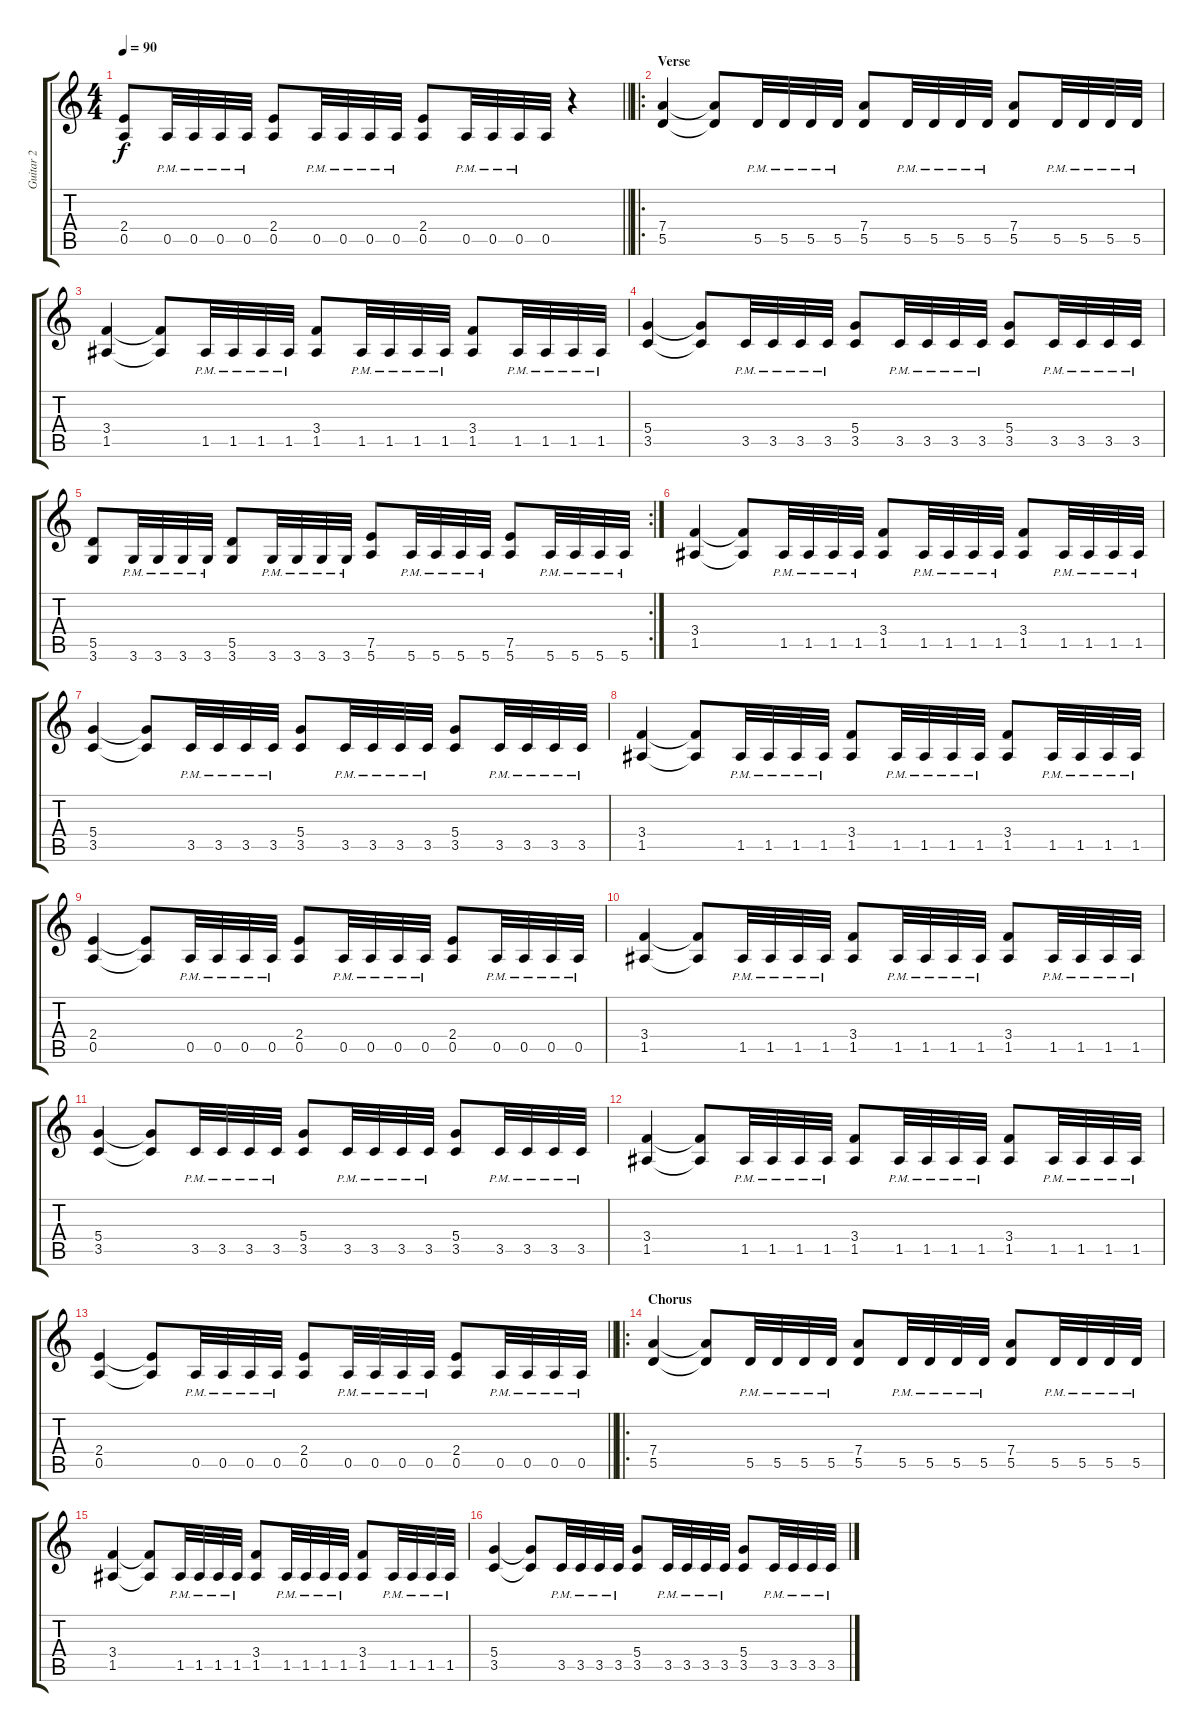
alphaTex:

\track ("Guitar 2" "Guitar 2") {instrument overdrivenguitar}
\staff {score tabs}
\tuning (E4 B3 G3 D3 A2 E2) {hide}
\ts (4 4)
\tempo 90
\clef g2
\barLineRight lightlight
\ks c
(2.4 0.5).8{dy f} 0.5{pm}.32 0.5{pm}.32 0.5{pm}.32 0.5{pm}.32 (2.4 0.5).8 0.5{pm}.32 0.5{pm}.32 0.5{pm}.32 0.5{pm}.32 (2.4 0.5).8 0.5{pm}.32 0.5{pm}.32 0.5{pm}.32 0.5.32 r.4 |
\ro
\section ("" "Verse")
(7.4 5.5).4 (7.4{t} 5.5{t}).8 5.5{pm}.32 5.5{pm}.32 5.5{pm}.32 5.5{pm}.32 (7.4 5.5).8 5.5{pm}.32 5.5{pm}.32 5.5{pm}.32 5.5{pm}.32 (7.4 5.5).8 5.5{pm}.32 5.5{pm}.32 5.5{pm}.32 5.5{pm}.32 |
(3.4 1.5).4 (3.4{t} 1.5{t}).8 1.5{pm}.32 1.5{pm}.32 1.5{pm}.32 1.5{pm}.32 (3.4 1.5).8 1.5{pm}.32 1.5{pm}.32 1.5{pm}.32 1.5{pm}.32 (3.4 1.5).8 1.5{pm}.32 1.5{pm}.32 1.5{pm}.32 1.5{pm}.32 |
(5.4 3.5).4 (5.4{t} 3.5{t}).8 3.5{pm}.32 3.5{pm}.32 3.5{pm}.32 3.5{pm}.32 (5.4 3.5).8 3.5{pm}.32 3.5{pm}.32 3.5{pm}.32 3.5{pm}.32 (5.4 3.5).8 3.5{pm}.32 3.5{pm}.32 3.5{pm}.32 3.5{pm}.32 |
\rc 2
(5.5 3.6).8 3.6{pm}.32 3.6{pm}.32 3.6{pm}.32 3.6{pm}.32 (5.5 3.6).8 3.6{pm}.32 3.6{pm}.32 3.6{pm}.32 3.6{pm}.32 (7.5 5.6).8 5.6{pm}.32 5.6{pm}.32 5.6{pm}.32 5.6{pm}.32 (7.5 5.6).8 5.6{pm}.32 5.6{pm}.32 5.6{pm}.32 5.6{pm}.32 |
(3.4 1.5).4 (3.4{t} 1.5{t}).8 1.5{pm}.32 1.5{pm}.32 1.5{pm}.32 1.5{pm}.32 (3.4 1.5).8 1.5{pm}.32 1.5{pm}.32 1.5{pm}.32 1.5{pm}.32 (3.4 1.5).8 1.5{pm}.32 1.5{pm}.32 1.5{pm}.32 1.5{pm}.32 |
(5.4 3.5).4 (5.4{t} 3.5{t}).8 3.5{pm}.32 3.5{pm}.32 3.5{pm}.32 3.5{pm}.32 (5.4 3.5).8 3.5{pm}.32 3.5{pm}.32 3.5{pm}.32 3.5{pm}.32 (5.4 3.5).8 3.5{pm}.32 3.5{pm}.32 3.5{pm}.32 3.5{pm}.32 |
(3.4 1.5).4 (3.4{t} 1.5{t}).8 1.5{pm}.32 1.5{pm}.32 1.5{pm}.32 1.5{pm}.32 (3.4 1.5).8 1.5{pm}.32 1.5{pm}.32 1.5{pm}.32 1.5{pm}.32 (3.4 1.5).8 1.5{pm}.32 1.5{pm}.32 1.5{pm}.32 1.5{pm}.32 |
(2.4 0.5).4 (2.4{t} 0.5{t}).8 0.5{pm}.32 0.5{pm}.32 0.5{pm}.32 0.5{pm}.32 (2.4 0.5).8 0.5{pm}.32 0.5{pm}.32 0.5{pm}.32 0.5{pm}.32 (2.4 0.5).8 0.5{pm}.32 0.5{pm}.32 0.5{pm}.32 0.5{pm}.32 |
(3.4 1.5).4 (3.4{t} 1.5{t}).8 1.5{pm}.32 1.5{pm}.32 1.5{pm}.32 1.5{pm}.32 (3.4 1.5).8 1.5{pm}.32 1.5{pm}.32 1.5{pm}.32 1.5{pm}.32 (3.4 1.5).8 1.5{pm}.32 1.5{pm}.32 1.5{pm}.32 1.5{pm}.32 |
(5.4 3.5).4 (5.4{t} 3.5{t}).8 3.5{pm}.32 3.5{pm}.32 3.5{pm}.32 3.5{pm}.32 (5.4 3.5).8 3.5{pm}.32 3.5{pm}.32 3.5{pm}.32 3.5{pm}.32 (5.4 3.5).8 3.5{pm}.32 3.5{pm}.32 3.5{pm}.32 3.5{pm}.32 |
(3.4 1.5).4 (3.4{t} 1.5{t}).8 1.5{pm}.32 1.5{pm}.32 1.5{pm}.32 1.5{pm}.32 (3.4 1.5).8 1.5{pm}.32 1.5{pm}.32 1.5{pm}.32 1.5{pm}.32 (3.4 1.5).8 1.5{pm}.32 1.5{pm}.32 1.5{pm}.32 1.5{pm}.32 |
\barLineRight lightlight
(2.4 0.5).4 (2.4{t} 0.5{t}).8 0.5{pm}.32 0.5{pm}.32 0.5{pm}.32 0.5{pm}.32 (2.4 0.5).8 0.5{pm}.32 0.5{pm}.32 0.5{pm}.32 0.5{pm}.32 (2.4 0.5).8 0.5{pm}.32 0.5{pm}.32 0.5{pm}.32 0.5{pm}.32 |
\ro
\section ("" "Chorus")
(7.4 5.5).4 (7.4{t} 5.5{t}).8 5.5{pm}.32 5.5{pm}.32 5.5{pm}.32 5.5{pm}.32 (7.4 5.5).8 5.5{pm}.32 5.5{pm}.32 5.5{pm}.32 5.5{pm}.32 (7.4 5.5).8 5.5{pm}.32 5.5{pm}.32 5.5{pm}.32 5.5{pm}.32 |
(3.4 1.5).4 (3.4{t} 1.5{t}).8 1.5{pm}.32 1.5{pm}.32 1.5{pm}.32 1.5{pm}.32 (3.4 1.5).8 1.5{pm}.32 1.5{pm}.32 1.5{pm}.32 1.5{pm}.32 (3.4 1.5).8 1.5{pm}.32 1.5{pm}.32 1.5{pm}.32 1.5{pm}.32 |
(5.4 3.5).4 (5.4{t} 3.5{t}).8 3.5{pm}.32 3.5{pm}.32 3.5{pm}.32 3.5{pm}.32 (5.4 3.5).8 3.5{pm}.32 3.5{pm}.32 3.5{pm}.32 3.5{pm}.32 (5.4 3.5).8 3.5{pm}.32 3.5{pm}.32 3.5{pm}.32 3.5{pm}.32
